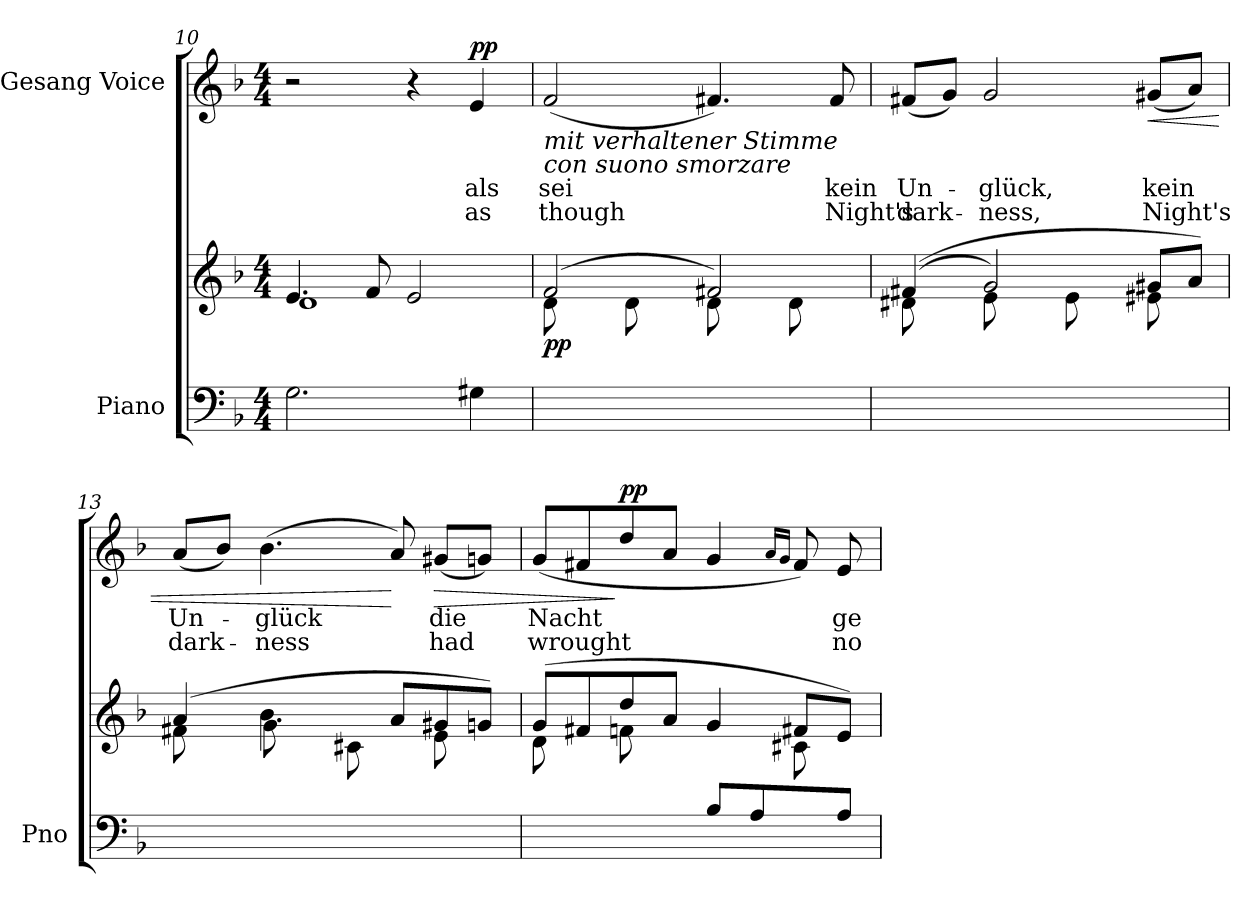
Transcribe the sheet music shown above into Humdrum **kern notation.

**kern	**kern	**dynam	**kern	**text	**text	**dynam
*part2	*part2	*part2	*part1	*part1	*part1	*part1
*staff3	*staff2	*staff2/3	*staff1	*staff1	*staff1	*staff1
*I"Piano	*	*	*I"Gesang Voice	*	*	*
*I'Pno	*	*	*	*	*	*
*clefF4	*clefG2	*	*clefG2	*	*	*
*k[b-]	*k[b-]	*	*k[b-]	*	*	*
*M4/4	*M4/4	*	*M4/4	*	*	*
=10	=10	=10	=10	=10	=10	=10
*	*^	*	*	*	*	*
2.G\	4.e/	1d	.	2r	.	.	.
.	8f/	.	.	.	.	.	.
.	2e/	.	.	4r	.	.	.
!	!	!	!	!	!LO:LY:b	!LO:LY:b	!LO:DY:a
4G#X\	.	.	.	4e/	als	as	pp
!!LO:LB:g=z
=11	=11	=11	=11	=11	=11	=11	=11
!	!	!	!	!LO:TX:b:i:t=mit verhaltener Stimme	!	!	!
!	!	!	!	!LO:TX:b:i:t=con suono smorzare	!	!	!
!	!	!	!LO:DY:b	!	!LO:LY:b	!LO:LY:b	!
8ryy	(>2f/	(<8d\L	pp	(2f/	sei	though	.
8A/	.	8ryy	.	.	.	.	.
8ryy	.	8d\	.	.	.	.	.
8A/J	.	8ryy	.	.	.	.	.
8ryy	2f#X/)	8d\L	.	4.f#X/)	.	.	.
8A/	.	8ryy	.	.	.	.	.
8ryy	.	8d\	.	.	.	.	.
!	!	!	!	!	!LO:LY:b	!LO:LY:b	!
8A/J)	.	8ryy	.	8f#/	kein	Night's	.
=12	=12	=12	=12	=12	=12	=12	=12
!	!	!	!	!	!LO:LY:b	!LO:LY:b	!
8ryy	((>4f#X/	(<8d#X\L	.	(8f#X/L	Un-	dark-	.
8A/	.	8ryy	.	8g/J)	.	.	.
!	!	!	!	!	!LO:LY:b	!LO:LY:b	!
8ryy	2g/)	8e\	.	2g/	-glück,	-ness,	.
8A/J	.	8ryy	.	.	.	.	.
8ryy	.	8e\L	.	.	.	.	.
8A/	.	8ryy	.	.	.	.	.
!	!	!	!	!	!LO:LY:b	!LO:LY:b	!LO:HP:b
8ryy	8g#X/L	8e#X\	.	(8g#X/L	kein	Night's	<
8A/J)	8a/J)	8ryy	.	8a/J)	.	.	.
=13	=13	=13	=13	=13	=13	=13	=13
!	!	!	!	!	!LO:LY:b	!LO:LY:b	!
8ryy	(4a/	(<8f#X\L	.	(8a/L	Un-	dark-	.
8A/	.	8ryy	.	8b-/J)	.	.	.
!	!	!	!	!	!LO:LY:b	!LO:LY:b	!
8ryy	4.b-\	8g\	.	(4.b-\	-glück	-ness	.
8A/J	.	8ryy	.	.	.	.	.
8ryy	.	8c#X\L	.	.	.	.	.
8A/	8a/L	8ryy	.	8a/)	.	.	[
!	!	!	!	!	!LO:LY:b	!LO:LY:b	!LO:HP:b
8ryy	8g#X/	8e\	.	(8g#X/L	die	had	>
8A/J)	8gn/J)	8ryy	.	8gn/J)	.	.	.
!!LO:PB:g=z
=14	=14	=14	=14	=14	=14	=14	=14
!	!	!	!	!	!LO:LY:b	!LO:LY:b	!
8ryy	(>8g/L	(<8d\L	.	(8g/L	Nacht	wrought	.
8A/	8f#X/	8ryy	.	8f#X/	.	.	.
!	!	!	!	!	!	!	!LO:DY:n=1:a
8ryy	8dd/	8fn\	.	8dd/	.	.	] pp
8A/J	8a/J	4.ryy	.	8a/J	.	.	.
8B-/L	4g/	.	.	4g/	.	.	.
8A/	.	.	.	.	.	.	.
.	.	.	.	16qa/LL	.	.	.
.	.	.	.	16qg/JJ	.	.	.
8ryy	8f#X/L	8c#X\	.	8f#/)	.	.	.
!	!	!	!	!	!LO:LY:b	!LO:LY:b	!
8A/J)	8e/J)	8ryy	.	8e/	ge-	no	.
*	*v	*v	*	*	*	*	*
=	=	=	=	=	=	=
*-	*-	*-	*-	*-	*-	*-
